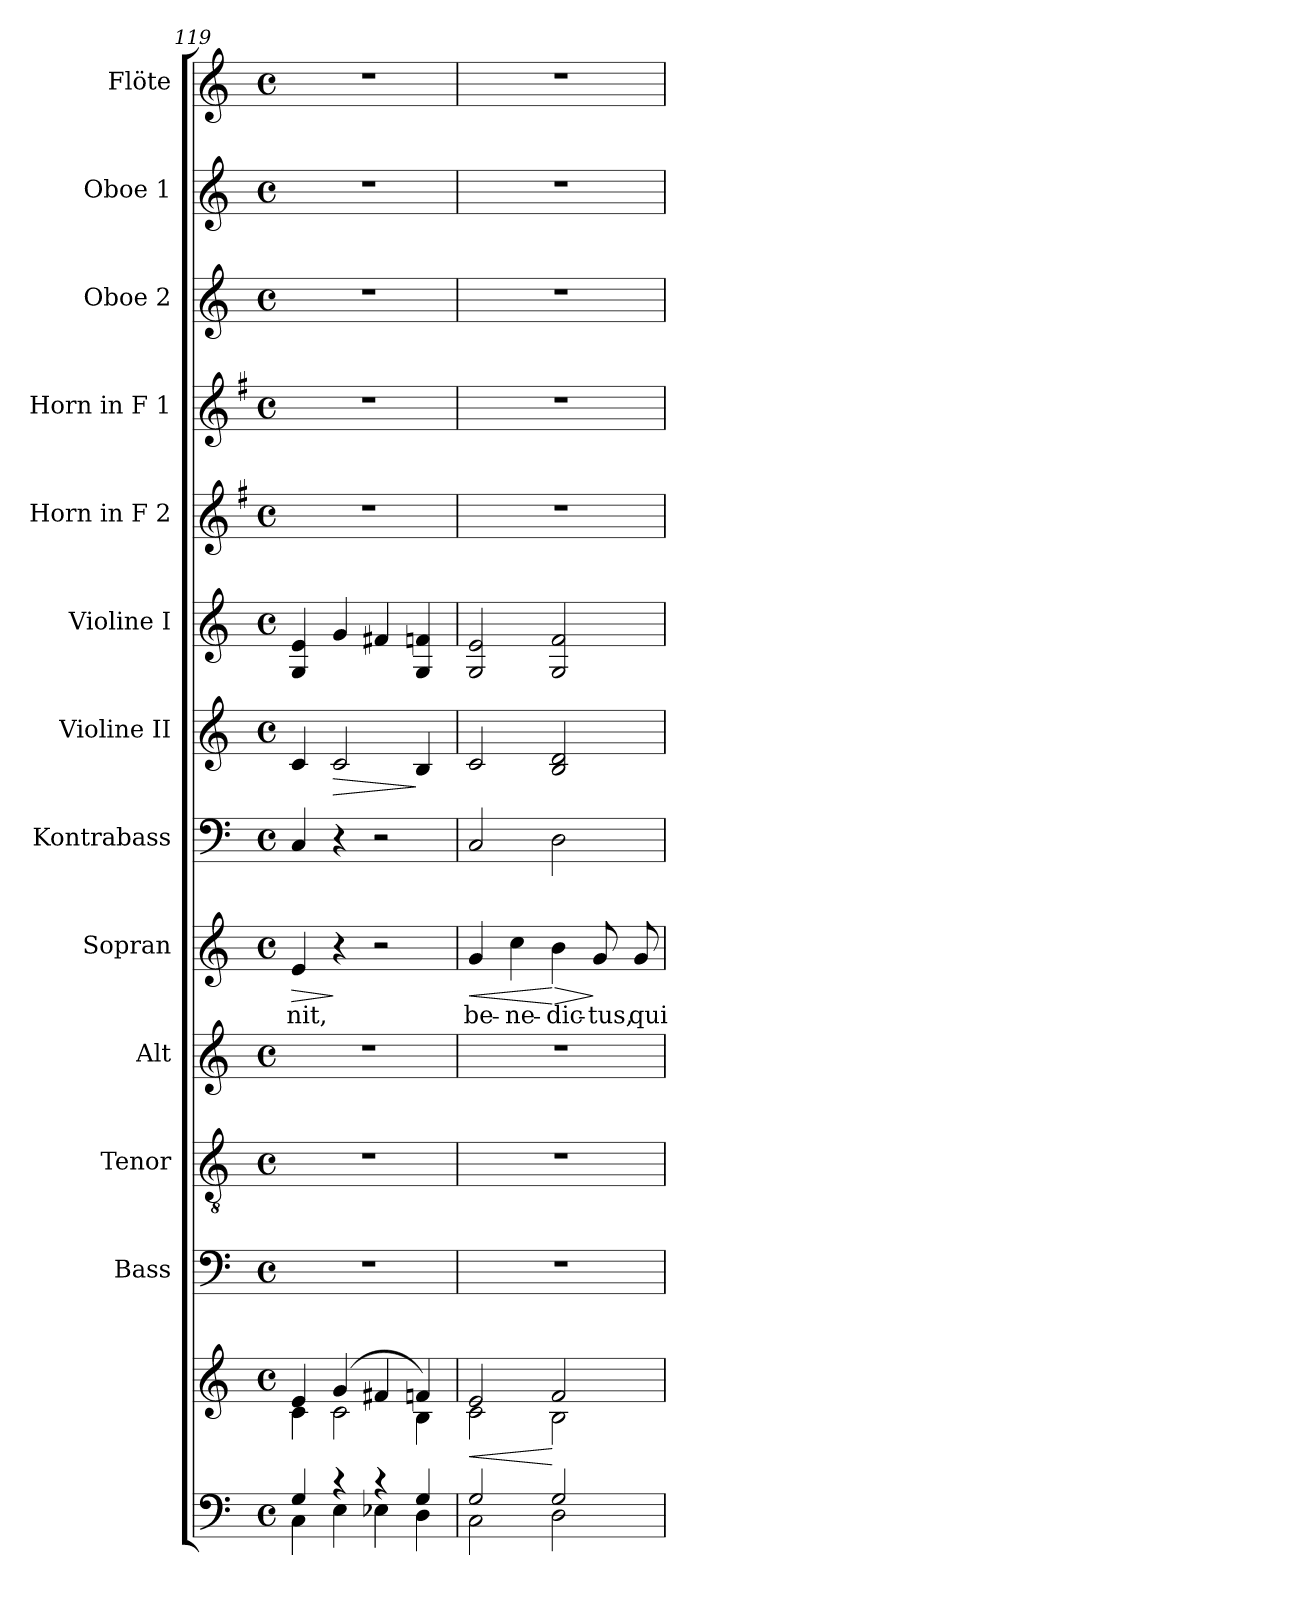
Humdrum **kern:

**kern	**kern	**dynam	**kern	**kern	**kern	**kern	**text	**dynam	**kern	**kern	**dynam	**kern	**kern	**kern	**kern	**kern	**kern
*part13	*part13	*part13	*part12	*part11	*part10	*part9	*part9	*part9	*part8	*part7	*part7	*part6	*part5	*part4	*part3	*part2	*part1
*staff14	*staff13	*staff13/14	*staff12	*staff11	*staff10	*staff9	*staff9	*staff9	*staff8	*staff7	*staff7	*staff6	*staff5	*staff4	*staff3	*staff2	*staff1
*	*	*	*I"Bass	*I"Tenor	*I"Alt	*I"Sopran	*	*	*I"Kontrabass	*I"Violine II	*	*I"Violine I	*I"Horn in F 2	*I"Horn in F 1	*I"Oboe 2	*I"Oboe 1	*I"Flöte
*	*	*	*I'B.	*I'T.	*I'A.	*I'S.	*	*	*I'Kb.	*I'Vl. II	*	*I'Vl. I	*	*	*I'Ob. 2	*I'Ob. 1	*I'Fl.
*clefF4	*clefG2	*	*clefF4	*clefGv2	*clefG2	*clefG2	*	*	*clefF4	*clefG2	*	*clefG2	*clefG2	*clefG2	*clefG2	*clefG2	*clefG2
*	*	*	*	*	*	*	*	*	*ITrd7c12	*	*	*	*ITrd4c7	*ITrd4c7	*	*	*
*k[]	*k[]	*	*k[]	*k[]	*k[]	*k[]	*	*	*k[]	*k[]	*	*k[]	*k[]	*k[]	*k[]	*k[]	*k[]
*C:	*C:	*	*C:	*C:	*C:	*C:	*	*	*C:	*C:	*	*C:	*C:	*C:	*C:	*C:	*C:
*M4/4	*M4/4	*	*M4/4	*M4/4	*M4/4	*M4/4	*	*	*M4/4	*M4/4	*	*M4/4	*M4/4	*M4/4	*M4/4	*M4/4	*M4/4
*met(c)	*met(c)	*	*met(c)	*met(c)	*met(c)	*met(c)	*	*	*met(c)	*met(c)	*	*met(c)	*met(c)	*met(c)	*met(c)	*met(c)	*met(c)
=119	=119	=119	=119	=119	=119	=119	=119	=119	=119	=119	=119	=119	=119	=119	=119	=119	=119
*^	*^	*	*	*	*	*	*	*	*	*	*	*	*	*	*	*	*
!	!	!	!	!	!	!	!	!	!LO:LY:b	!LO:HP:b	!	!	!	!	!	!	!	!	!
4G/	4C\	4e/	4c\	.	1r	1r	1r	4e/	-nit,	>	4CC/	4c/	.	4G/ 4e/	1r	1r	1r	1r	1r
!	!	!	!	!	!	!	!	!	!	!	!	!	!LO:HP:b	!	!	!	!	!	!
4rc	4E\	(4g/	2c\	.	.	.	.	4r	.	]	4r	2c/	>	4g/	.	.	.	.	.
4rc	4E-X\	4f#X/	.	.	.	.	.	2r	.	.	2r	.	.	4f#X/	.	.	.	.	.
4G/	4D\	4fn/)	4B\	.	.	.	.	.	.	.	.	4B/	]	4G/ 4fn/	.	.	.	.	.
=120	=120	=120	=120	=120	=120	=120	=120	=120	=120	=120	=120	=120	=120	=120	=120	=120	=120	=120	=120
!	!	!	!	!LO:HP:b	!	!	!	!	!LO:LY:b	!LO:HP:b	!	!	!	!	!	!	!	!	!
2G/	2C\	2e/	2c\	<	1r	1r	1r	4g/	be-	<	2CC/	2c/	.	2G/ 2e/	1r	1r	1r	1r	1r
!	!	!	!	!	!	!	!	!	!LO:LY:b	!	!	!	!	!	!	!	!	!	!
.	.	.	.	.	.	.	.	4cc\	-ne-	.	.	.	.	.	.	.	.	.	.
!	!	!	!	!	!	!	!	!	!LO:LY:b	!LO:HP:n=1:b	!	!	!	!	!	!	!	!	!
2G/	2D\	2f/	2B\	[	.	.	.	4b\	-dic-	[ >	2DD\	2B/ 2d/	.	2G/ 2f/	.	.	.	.	.
!	!	!	!	!	!	!	!	!	!LO:LY:b	!	!	!	!	!	!	!	!	!	!
.	.	.	.	.	.	.	.	8g/	-tus,	]	.	.	.	.	.	.	.	.	.
!	!	!	!	!	!	!	!	!	!LO:LY:b	!	!	!	!	!	!	!	!	!	!
.	.	.	.	.	.	.	.	8g/	qui	.	.	.	.	.	.	.	.	.	.
*v	*v	*	*	*	*	*	*	*	*	*	*	*	*	*	*	*	*	*	*
*	*v	*v	*	*	*	*	*	*	*	*	*	*	*	*	*	*	*	*
=	=	=	=	=	=	=	=	=	=	=	=	=	=	=	=	=	=
*-	*-	*-	*-	*-	*-	*-	*-	*-	*-	*-	*-	*-	*-	*-	*-	*-	*-
